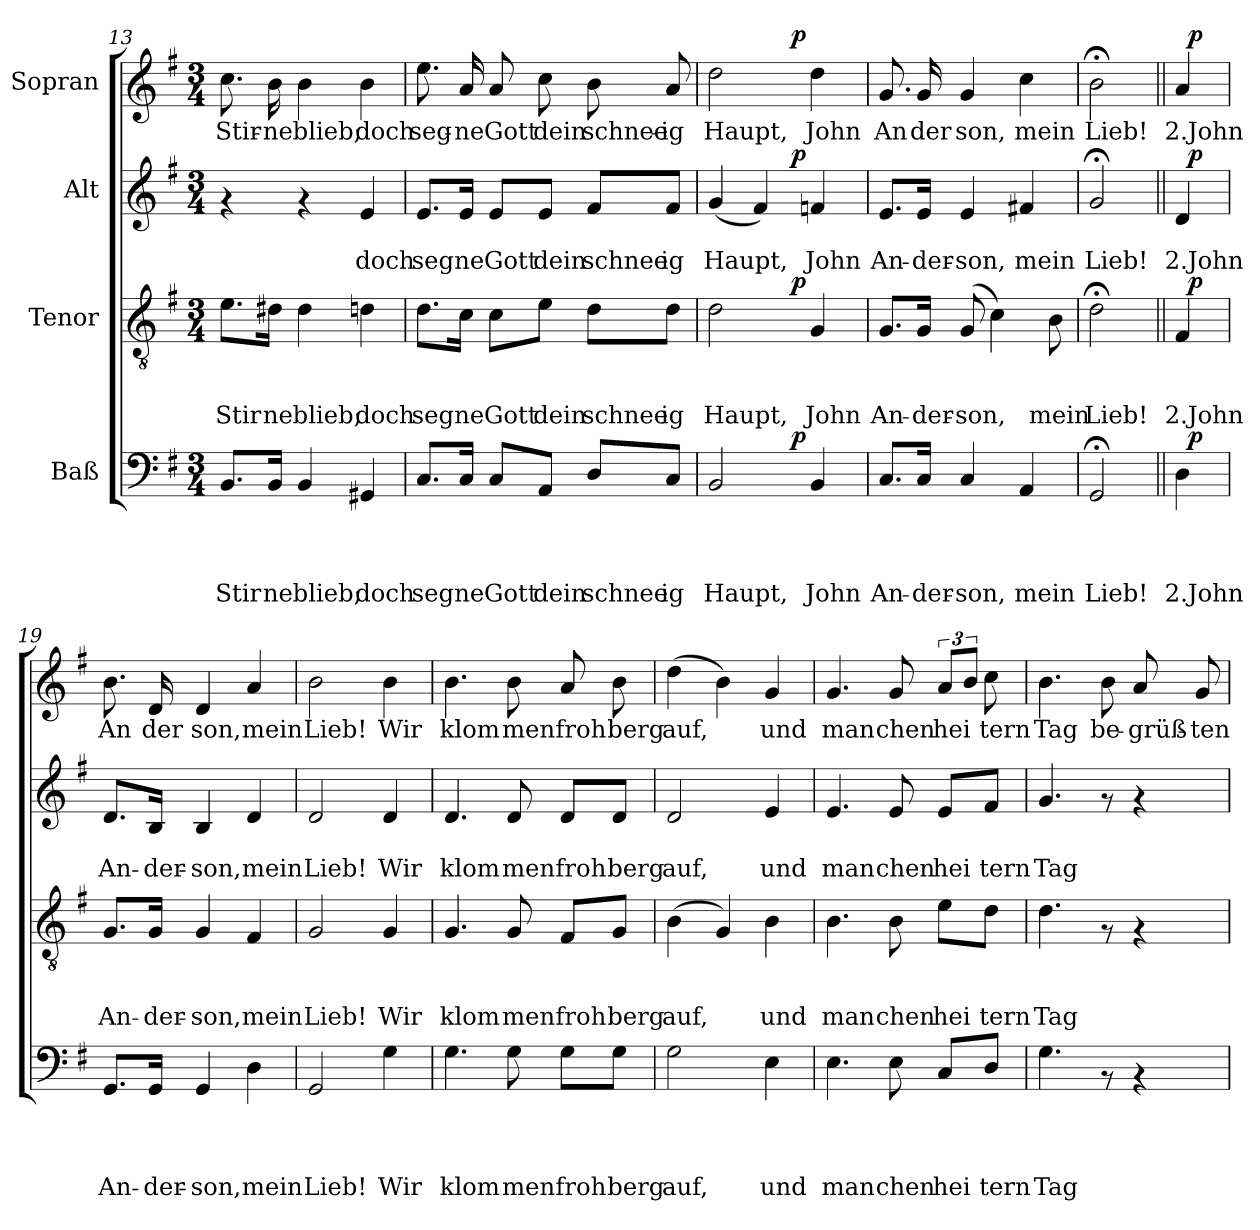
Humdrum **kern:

**kern	**text	**text	**text	**text	**dynam	**kern	**text	**text	**text	**dynam	**kern	**text	**text	**dynam	**kern	**text	**dynam
*part4	*part4	*part4	*part4	*part4	*part4	*part3	*part3	*part3	*part3	*part3	*part2	*part2	*part2	*part2	*part1	*part1	*part1
*staff4	*staff4	*staff4	*staff4	*staff4	*staff4	*staff3	*staff3	*staff3	*staff3	*staff3	*staff2	*staff2	*staff2	*staff2	*staff1	*staff1	*staff1
*I"Baß	*	*	*	*	*	*I"Tenor	*	*	*	*	*I"Alt	*	*	*	*I"Sopran	*	*
*clefF4	*	*	*	*	*	*clefGv2	*	*	*	*	*clefG2	*	*	*	*clefG2	*	*
*k[f#]	*	*	*	*	*	*k[f#]	*	*	*	*	*k[f#]	*	*	*	*k[f#]	*	*
*G:	*	*	*	*	*	*G:	*	*	*	*	*G:	*	*	*	*G:	*	*
*M3/4	*	*	*	*	*	*M3/4	*	*	*	*	*M3/4	*	*	*	*M3/4	*	*
=13	=13	=13	=13	=13	=13	=13	=13	=13	=13	=13	=13	=13	=13	=13	=13	=13	=13
!	!	!	!	!LO:LY:b:rj	!	!	!	!	!LO:LY:b:rj	!	!	!	!	!	!	!LO:LY:b:rj	!
8.BB/L	.	.	.	Stir	.	8.e\L	.	.	Stir	.	4rf	.	.	.	8.cc\	Stir-	.
!	!	!	!	!LO:LY:b:rj	!	!	!	!	!LO:LY:b:rj	!	!	!	!	!	!	!LO:LY:b:rj	!
16BB/Jk	.	.	.	ne	.	16d#X\Jk	.	.	ne	.	.	.	.	.	16b\	-ne	.
!	!	!	!	!LO:LY:b:rj	!	!	!	!	!LO:LY:b:rj	!	!	!	!	!	!	!LO:LY:b:rj	!
4BB/	.	.	.	blieb;	.	4d#\	.	.	blieb;	.	4rf	.	.	.	4b\	blieb;	.
!	!	!	!	!LO:LY:b:rj	!	!	!	!	!LO:LY:b:rj	!	!	!	!LO:LY:b:rj	!	!	!LO:LY:b:rj	!
4GG#X/	.	.	.	doch	.	4dn\	.	.	doch	.	4e/	.	doch	.	4b\	doch	.
=14	=14	=14	=14	=14	=14	=14	=14	=14	=14	=14	=14	=14	=14	=14	=14	=14	=14
!	!	!	!	!LO:LY:b:rj	!	!	!	!	!LO:LY:b:rj	!	!	!	!LO:LY:b:rj	!	!	!LO:LY:b:rj	!
8.C/L	.	.	.	seg	.	8.d\L	.	.	seg	.	8.e/L	.	seg	.	8.ee\	seg-	.
!	!	!	!	!LO:LY:b:rj	!	!	!	!	!LO:LY:b:rj	!	!	!	!LO:LY:b:rj	!	!	!LO:LY:b:rj	!
16C/Jk	.	.	.	ne	.	16c\Jk	.	.	ne	.	16e/Jk	.	ne	.	16a/	-ne	.
!	!	!	!	!LO:LY:b:rj	!	!	!	!	!LO:LY:b:rj	!	!	!	!LO:LY:b:rj	!	!	!LO:LY:b:rj	!
8C/L	.	.	.	Gott	.	8c\L	.	.	Gott	.	8e/L	.	Gott	.	8a/	Gott	.
!	!	!	!	!LO:LY:b:rj	!	!	!	!	!LO:LY:b:rj	!	!	!	!LO:LY:b:rj	!	!	!LO:LY:b:rj	!
8AA/J	.	.	.	dein	.	8e\J	.	.	dein	.	8e/J	.	dein	.	8cc\	dein	.
!	!	!	!	!LO:LY:b:rj	!	!	!	!	!LO:LY:b:rj	!	!	!	!LO:LY:b:rj	!	!	!LO:LY:b:rj	!
8D/L	.	.	.	schnee	.	8d\L	.	.	schnee	.	8f#/L	.	schnee	.	8b\	schnee-	.
!	!	!	!	!LO:LY:b:rj	!	!	!	!	!LO:LY:b:rj	!	!	!	!LO:LY:b:rj	!	!	!LO:LY:b:rj	!
8C/J	.	.	.	ig	.	8d\J	.	.	ig	.	8f#/J	.	ig	.	8a/	-ig	.
!!LO:LB:g=z
=15	=15	=15	=15	=15	=15	=15	=15	=15	=15	=15	=15	=15	=15	=15	=15	=15	=15
!	!	!	!	!LO:LY:b:rj	!	!	!	!	!LO:LY:b:rj	!	!	!	!LO:LY:b:rj	!	!	!LO:LY:b:rj	!
*^	*	*	*	*	*	*^	*	*	*	*	*^	*	*	*	*^	*	*
2BB/	4..ryy	.	.	.	Haupt,	.	2d\	4..ryy	.	.	Haupt,	.	(<4g/	4..ryy	.	Haupt,	.	2dd\	4..ryy	Haupt,	.
.	.	.	.	.	.	.	.	.	.	.	.	.	4f#/)	.	.	.	.	.	.	.	.
!	!	!	!	!	!	!LO:DY:a	!	!	!	!	!	!LO:DY:a	!	!	!	!	!LO:DY:a	!	!	!	!LO:DY:a
.	4ryy	.	.	.	.	p	.	4ryy	.	.	.	p	.	4ryy	.	.	p	.	4ryy	.	p
!	!	!	!	!	!LO:LY:b:rj	!	!	!	!	!	!LO:LY:b:rj	!	!	!	!	!LO:LY:b:rj	!	!	!	!LO:LY:b:rj	!
4BB/	.	.	.	.	John	.	4G/	.	.	.	John	.	4fn/	.	.	John	.	4dd\	.	John	.
.	16ryy	.	.	.	.	.	.	16ryy	.	.	.	.	.	16ryy	.	.	.	.	16ryy	.	.
=16	=16	=16	=16	=16	=16	=16	=16	=16	=16	=16	=16	=16	=16	=16	=16	=16	=16	=16	=16	=16	=16
!	!	!	!	!	!LO:LY:b:rj	!	!	!	!	!	!LO:LY:b:rj	!	!	!	!	!LO:LY:b:rj	!	!	!	!LO:LY:b:rj	!
*v	*v	*	*	*	*	*	*	*	*	*	*	*	*v	*v	*	*	*	*v	*v	*	*
*	*	*	*	*	*	*v	*v	*	*	*	*	*	*	*	*	*	*	*
8.C/L	.	.	.	An-	.	8.G/L	.	.	An-	.	8.e/L	.	An-	.	8.g/	An	.
!	!	!	!	!LO:LY:b:rj	!	!	!	!	!LO:LY:b:rj	!	!	!	!LO:LY:b:rj	!	!	!LO:LY:b:rj	!
16C/Jk	.	.	.	-der-	.	16G/Jk	.	.	-der-	.	16e/Jk	.	-der-	.	16g/	der	.
!	!	!	!	!LO:LY:b:rj	!	!	!	!	!LO:LY:b:rj	!	!	!	!LO:LY:b:rj	!	!	!LO:LY:b:rj	!
4C/	.	.	.	-son,	.	(>8G/	.	.	-son,	.	4e/	.	-son,	.	4g/	son,	.
.	.	.	.	.	.	4c\)	.	.	.	.	.	.	.	.	.	.	.
!	!	!	!	!LO:LY:b:rj	!	!	!	!	!	!	!	!	!LO:LY:b:rj	!	!	!LO:LY:b:rj	!
4AA/	.	.	.	mein	.	.	.	.	.	.	4f#X/	.	mein	.	4cc\	mein	.
!	!	!	!	!	!	!	!	!	!LO:LY:b:rj	!	!	!	!	!	!	!	!
.	.	.	.	.	.	8B\	.	.	mein	.	.	.	.	.	.	.	.
=17	=17	=17	=17	=17	=17	=17	=17	=17	=17	=17	=17	=17	=17	=17	=17	=17	=17
!	!	!	!	!LO:LY:b:rj	!	!	!	!	!LO:LY:b:rj	!	!	!	!LO:LY:b:rj	!	!	!LO:LY:b:rj	!
2GG;</	.	.	.	Lieb!	.	2d;<\	.	.	Lieb!	.	2g;</	.	Lieb!	.	2b;<\	Lieb!	.
=18||	=18||	=18||	=18||	=18||	=18||	=18||	=18||	=18||	=18||	=18||	=18||	=18||	=18||	=18||	=18||	=18||	=18||
!	!	!	!	!LO:LY:b:rj	!	!	!	!	!LO:LY:b:rj	!	!	!	!LO:LY:b:rj	!	!	!LO:LY:b:rj	!
*^	*	*	*	*	*	*^	*	*	*	*	*^	*	*	*	*^	*	*
4D\	32ryy	.	.	.	2.John	.	4F#/	32ryy	.	.	2.John	.	4d/	32ryy	.	2.John	.	4a/	32ryy	2.John	.
!	!	!	!	!	!	!LO:DY:a	!	!	!	!	!	!LO:DY:a	!	!	!	!	!LO:DY:a	!	!	!	!LO:DY:a
.	8..ryy	.	.	.	.	p	.	8..ryy	.	.	.	p	.	8..ryy	.	.	p	.	8..ryy	.	p
=19	=19	=19	=19	=19	=19	=19	=19	=19	=19	=19	=19	=19	=19	=19	=19	=19	=19	=19	=19	=19	=19
!	!	!	!	!	!LO:LY:b:rj	!	!	!	!	!	!LO:LY:b:rj	!	!	!	!	!LO:LY:b:rj	!	!	!	!LO:LY:b:rj	!
*v	*v	*	*	*	*	*	*	*	*	*	*	*	*v	*v	*	*	*	*v	*v	*	*
*	*	*	*	*	*	*v	*v	*	*	*	*	*	*	*	*	*	*	*
8.GG/L	.	.	.	An-	.	8.G/L	.	.	An-	.	8.d/L	.	An-	.	8.b\	An	.
!	!	!	!	!LO:LY:b:rj	!	!	!	!	!LO:LY:b:rj	!	!	!	!LO:LY:b:rj	!	!	!LO:LY:b:rj	!
16GG/Jk	.	.	.	-der-	.	16G/Jk	.	.	-der-	.	16B/Jk	.	-der-	.	16d/	der	.
!	!	!	!	!LO:LY:b:rj	!	!	!	!	!LO:LY:b:rj	!	!	!	!LO:LY:b:rj	!	!	!LO:LY:b:rj	!
4GG/	.	.	.	-son,	.	4G/	.	.	-son,	.	4B/	.	-son,	.	4d/	son,	.
!	!	!	!	!LO:LY:b:rj	!	!	!	!	!LO:LY:b:rj	!	!	!	!LO:LY:b:rj	!	!	!LO:LY:b:rj	!
4D\	.	.	.	mein	.	4F#/	.	.	mein	.	4d/	.	mein	.	4a/	mein	.
!!LO:PB:g=z
=20	=20	=20	=20	=20	=20	=20	=20	=20	=20	=20	=20	=20	=20	=20	=20	=20	=20
!	!	!	!	!LO:LY:b:rj	!	!	!	!	!LO:LY:b:rj	!	!	!	!LO:LY:b:rj	!	!	!LO:LY:b:rj	!
2GG/	.	.	.	Lieb!	.	2G/	.	.	Lieb!	.	2d/	.	Lieb!	.	2b\	Lieb!	.
!	!	!	!	!LO:LY:b:rj	!	!	!	!	!LO:LY:b:rj	!	!	!	!LO:LY:b:rj	!	!	!LO:LY:b:rj	!
4G\	.	.	.	Wir	.	4G/	.	.	Wir	.	4d/	.	Wir	.	4b\	Wir	.
=21	=21	=21	=21	=21	=21	=21	=21	=21	=21	=21	=21	=21	=21	=21	=21	=21	=21
!	!	!	!	!LO:LY:b:rj	!	!	!	!	!LO:LY:b:rj	!	!	!	!LO:LY:b:rj	!	!	!LO:LY:b:rj	!
4.G\	.	.	.	klom	.	4.G/	.	.	klom	.	4.d/	.	klom	.	4.b\	klom	.
!	!	!	!	!LO:LY:b:rj	!	!	!	!	!LO:LY:b:rj	!	!	!	!LO:LY:b:rj	!	!	!LO:LY:b:rj	!
8G\	.	.	.	men	.	8G/	.	.	men	.	8d/	.	men	.	8b\	men	.
!	!	!	!	!LO:LY:b:rj	!	!	!	!	!LO:LY:b:rj	!	!	!	!LO:LY:b:rj	!	!	!LO:LY:b:rj	!
8G\L	.	.	.	froh	.	8F#/L	.	.	froh	.	8d/L	.	froh	.	8a/	froh	.
!	!	!	!	!LO:LY:b:rj	!	!	!	!	!LO:LY:b:rj	!	!	!	!LO:LY:b:rj	!	!	!LO:LY:b:rj	!
8G\J	.	.	.	berg	.	8G/J	.	.	berg	.	8d/J	.	berg	.	8b\	berg	.
=22	=22	=22	=22	=22	=22	=22	=22	=22	=22	=22	=22	=22	=22	=22	=22	=22	=22
!	!	!	!	!LO:LY:b:rj	!	!	!	!	!LO:LY:b:rj	!	!	!	!LO:LY:b:rj	!	!	!LO:LY:b:rj	!
2G\	.	.	.	auf,	.	(>4B\	.	.	auf,	.	2d/	.	auf,	.	(>4dd\	auf,	.
.	.	.	.	.	.	4G/)	.	.	.	.	.	.	.	.	4b\)	.	.
!	!	!	!	!LO:LY:b:rj	!	!	!	!	!LO:LY:b:rj	!	!	!	!LO:LY:b:rj	!	!	!LO:LY:b:rj	!
4E\	.	.	.	und	.	4B\	.	.	und	.	4e/	.	und	.	4g/	und	.
=23	=23	=23	=23	=23	=23	=23	=23	=23	=23	=23	=23	=23	=23	=23	=23	=23	=23
!	!	!	!	!LO:LY:b:rj	!	!	!	!	!LO:LY:b:rj	!	!	!	!LO:LY:b:rj	!	!	!LO:LY:b:rj	!
*	*	*	*	*	*	*	*	*	*	*	*	*	*	*	*^	*	*
4.E\	.	.	.	man	.	4.B\	.	.	man	.	4.e/	.	man	.	4.g/	2ryy	man	.
!	!	!	!	!LO:LY:b:rj	!	!	!	!	!LO:LY:b:rj	!	!	!	!LO:LY:b:rj	!	!	!	!LO:LY:b:rj	!
8E\	.	.	.	chen	.	8B\	.	.	chen	.	8e/	.	chen	.	8g/	.	chen	.
!	!	!	!	!LO:LY:b:rj	!	!	!	!	!LO:LY:b:rj	!	!	!	!LO:LY:b:rj	!	!	!	!LO:LY:b:rj	!
8C/L	.	.	.	hei	.	8e\L	.	.	hei	.	8e/L	.	hei	.	12a/L	8ryy	hei	.
.	.	.	.	.	.	.	.	.	.	.	.	.	.	.	12b/J	.	.	.
!	!	!	!	!LO:LY:b:rj	!	!	!	!	!LO:LY:b:rj	!	!	!	!LO:LY:b:rj	!	!	!	!LO:LY:b:rj	!
8D/J	.	.	.	tern	.	8d\J	.	.	tern	.	8f#/J	.	tern	.	.	8cc\	tern	.
.	.	.	.	.	.	.	.	.	.	.	.	.	.	.	12ryy	.	.	.
*	*	*	*	*	*	*	*	*	*	*	*	*	*	*	*v	*v	*	*
!!LO:PB:g=z
=24	=24	=24	=24	=24	=24	=24	=24	=24	=24	=24	=24	=24	=24	=24	=24	=24	=24
!	!	!	!	!LO:LY:b:rj	!	!	!	!	!LO:LY:b:rj	!	!	!	!LO:LY:b:rj	!	!	!LO:LY:b:rj	!
4.G\	.	.	.	Tag	.	4.d\	.	.	Tag	.	4.g/	.	Tag	.	4.b\	Tag	.
!	!	!	!	!	!	!	!	!	!	!	!	!	!	!	!	!LO:LY:b:rj	!
8rAA	.	.	.	.	.	8rF	.	.	.	.	8rf	.	.	.	8b\	be-	.
!	!	!	!	!	!	!	!	!	!	!	!	!	!	!	!	!LO:LY:b:rj	!
4rAA	.	.	.	.	.	4rF	.	.	.	.	4rf	.	.	.	8a/	-grüß-	.
!	!	!	!	!	!	!	!	!	!	!	!	!	!	!	!	!LO:LY:b:rj	!
.	.	.	.	.	.	.	.	.	.	.	.	.	.	.	8g/	-ten	.
=	=	=	=	=	=	=	=	=	=	=	=	=	=	=	=	=	=
*-	*-	*-	*-	*-	*-	*-	*-	*-	*-	*-	*-	*-	*-	*-	*-	*-	*-
